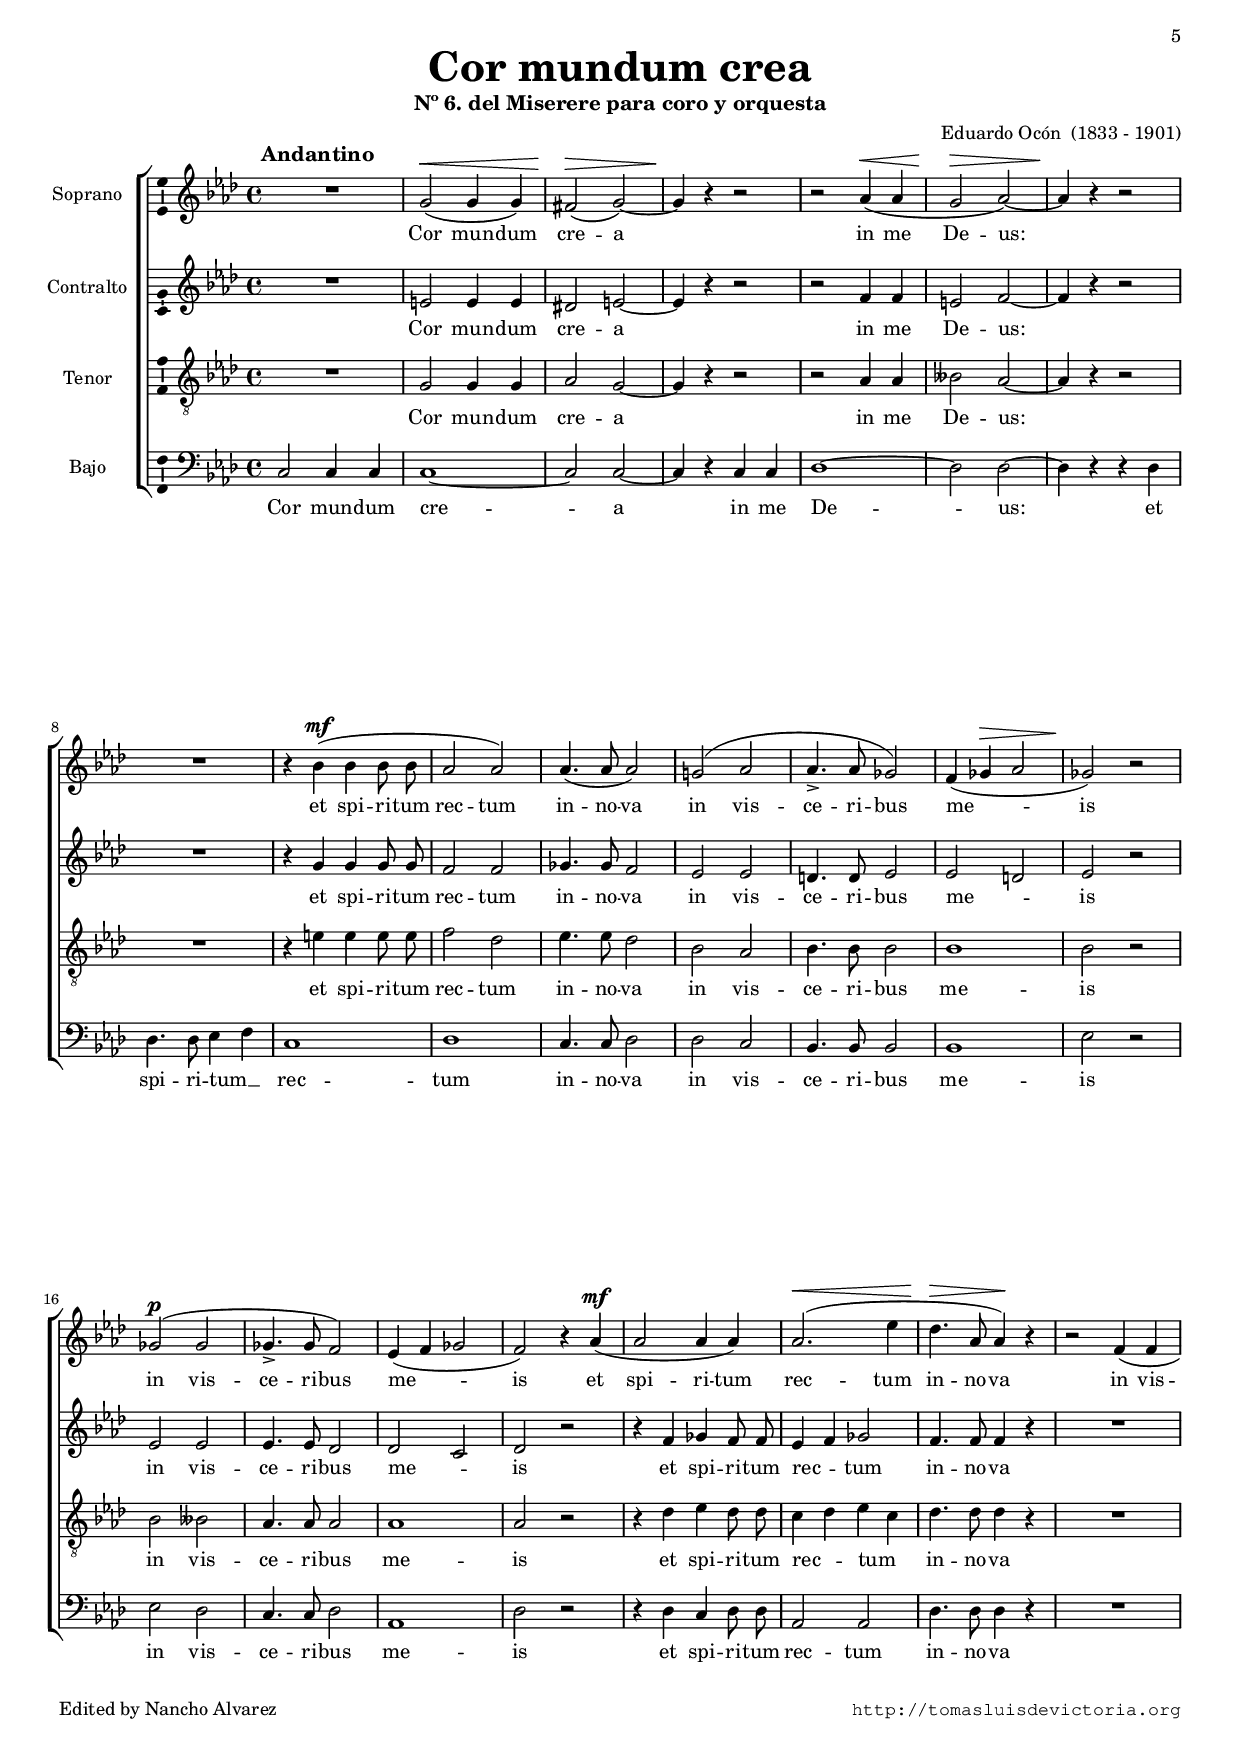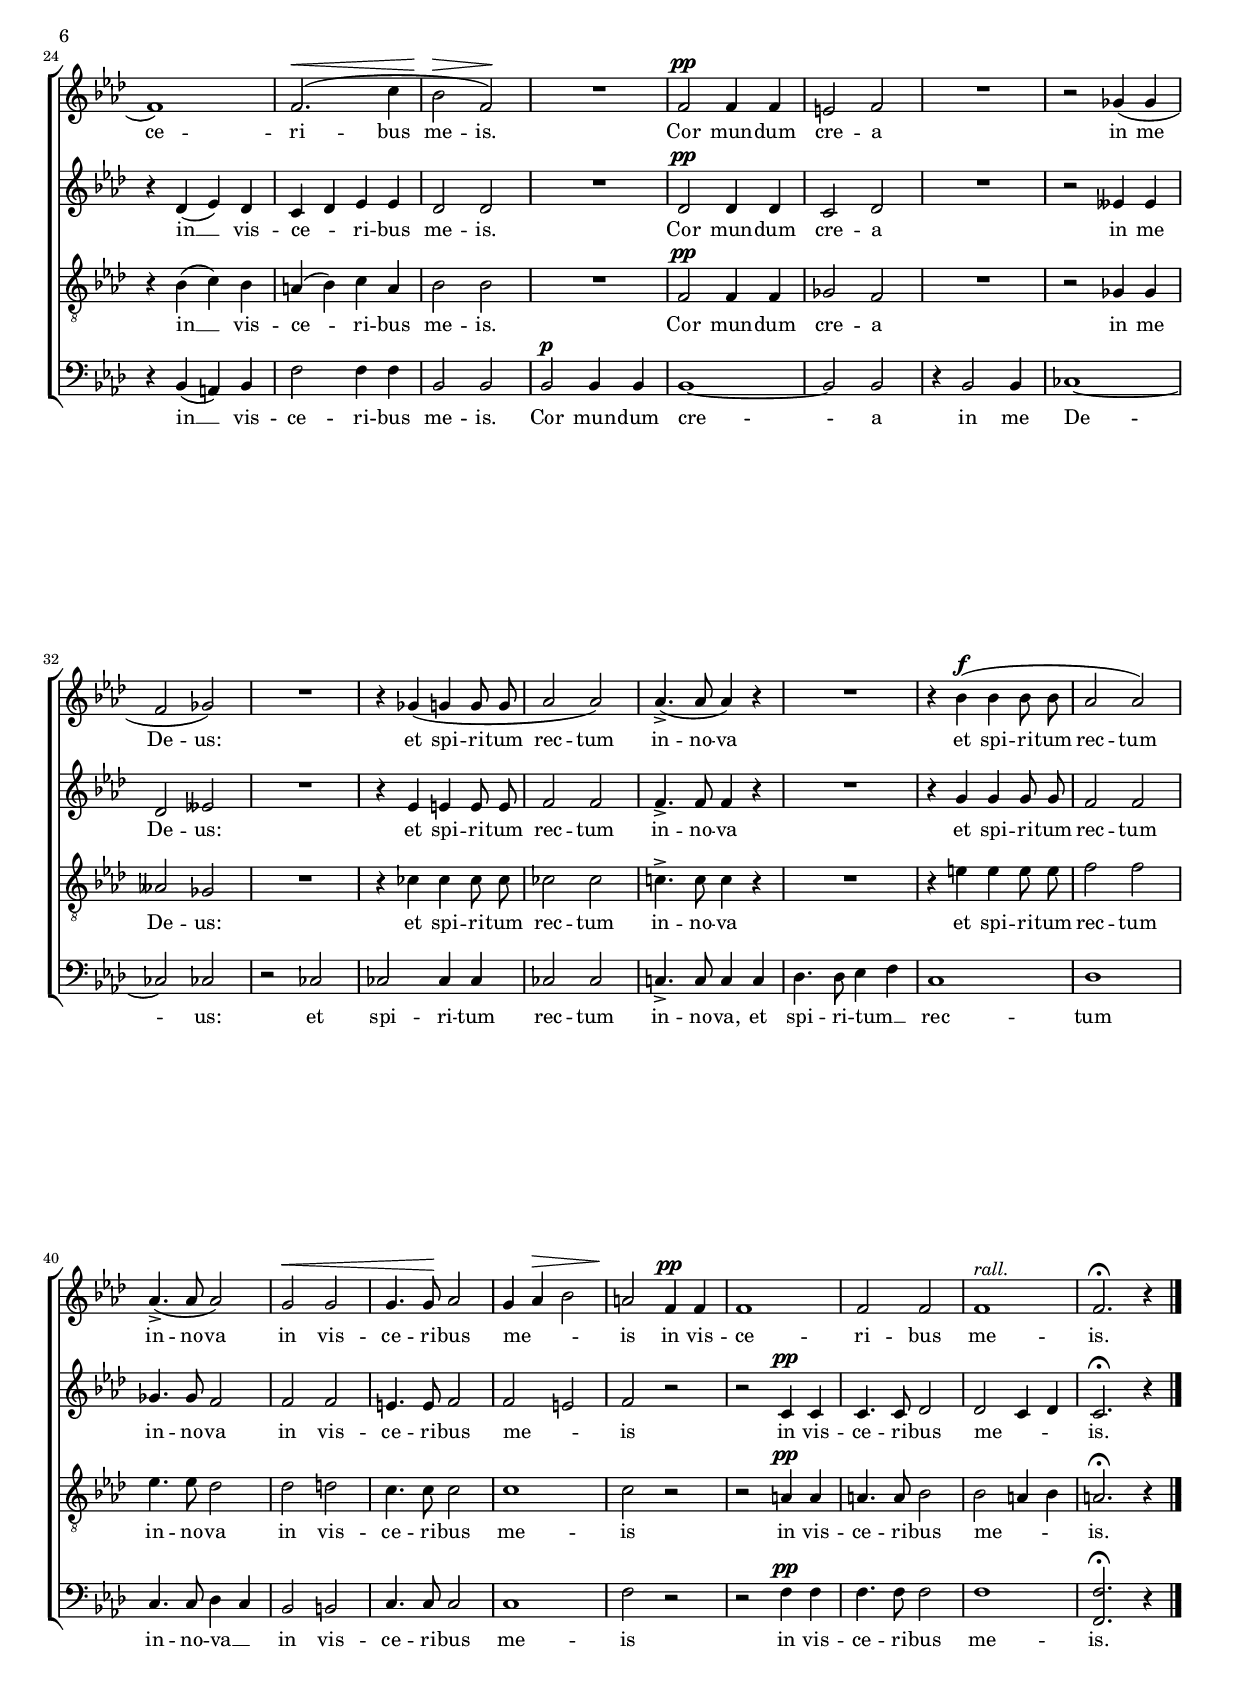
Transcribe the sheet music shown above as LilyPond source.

\version "2.11.34"

#(set-default-paper-size "a4")
#(set-global-staff-size 16)
#(ly:set-option 'point-and-click #f)

ss=\once \set suggestAccidentals = ##t


\header {
	title=\markup{\bigger \bigger \bigger "Cor mundum crea"}
	subtitle="Nº 6. del Miserere para coro y orquesta"
	composer="Eduardo Ocón  (1833 - 1901)"
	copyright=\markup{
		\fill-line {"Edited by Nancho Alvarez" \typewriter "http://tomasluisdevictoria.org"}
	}
%	tagline=""
}

global={\key aes \major \time 4/4 \skip 1*48 \bar "|." }


cantus={\dynamicUp
	\once \override TextScript #'X-offset = #-2
	\once \override TextScript #'padding = #2
	s4*0^\markup{\bold \bigger "Andantino"}
	R1*4/4 |
	g'2(\< g'4 g') | 
	fis'2\!\>( g') ~ | \once \set hairpinToBarline = ##f
	g'4\! r r2 |
%5
	r aes'4(\< aes' |
	g'2\!\> aes') ~ | \once \set hairpinToBarline = ##f
	aes'4\! r r2 |
	R1*4/4 |
	r4 bes'^\mf( bes' bes'8 bes' |
%10
	aes'2 aes') |
	aes'4.( aes'8 aes'2) | \slurUp
	g'!( aes' |
	aes'4.-> aes'8 ges'2) | \slurNeutral
	f'4( ges'\> aes'2 | \once \set hairpinToBarline = ##f
%15
	ges')\! r |
	\slurUp
	ges'(^\p ges' |
	ges'4.-> ges'8 f'2) | \slurNeutral
	ees'4( f' ges'2 |
	f') r4 aes'^\mf( |
%20
	aes'2 aes'4 aes') |
	aes'2.(\< ees''4 |
	des''4.\!\> aes'8 aes'4)\! r |
	r2 f'4( f' |
	f'1) |
%25
	f'2.(\< c''4 |
	bes'2\!\> f')\! |
	R1*4/4 |
	f'2^\pp f'4 f' |
	e'2 f' |
%30
	R1*4/4 |
	r2 ges'4( ges' |
	f'2 ges') |
	R1*4/4 |
	r4 ges'( g' g'8 g' |
%35
	aes'2 aes') |
	aes'4.->( aes'8 aes'4) r |
	R1*4/4 |
	r4 bes'(^\f bes' bes'8 bes' |
	aes'2 aes') |
%40
	aes'4.(-> aes'8 aes'2) |
	g'\< g' |
	g'4. g'8\! aes'2 |
	g'4 aes'\> bes'2 |
	a'\! f'4^\pp f' |
%45
	f'1 |
	f'2 f' |
	f'1^\markup{\italic "rall."} |
	f'2.^\fermata r4 
}

altus={
	R1*4/4 |
	e'2 e'4 e' |
	dis'2 e' ~ |
	e'4 r r2 |
%5
	r f'4 f' |
	e'2 f' ~ |
	f'4 r r2 |
	R1*4/4 |
	r4 g' g' g'8 g' |
%10
	f'2 f' |
	ges'4. ges'8 f'2 |
	ees' ees' |
	d'4. d'8 ees'2 |
	ees' d' |
%15
	ees' r |
	ees' ees' |
	ees'4. ees'8 des'2 |
	des' c' |
	des' r |
%20
	r4 f' ges' f'8 f' |
	ees'4 f' ges'2 |
	f'4. f'8 f'4 r |
	R1*4/4 |
	r4 des'( ees') des' |
%25
	c' des' ees' ees' |
	des'2 des' |
	R1*4/4 |
	des'2^\pp des'4 des' |
	c'2 des' |
%30
	R1*4/4 |
	r2 eeses'4 eeses' |
	des'2 eeses' |
	R1*4/4 |
	r4 ees' e' e'8 e' |
%35
	f'2 f' |
	f'4.-> f'8 f'4 r |
	R1*4/4 |
	r4 g' g' g'8 g' |
	f'2 f' |
%40
	ges'4. ges'8 f'2 |
	f' f' |
	e'4. e'8 f'2 |
	f' e' |
	f' r |
%45
	r c'4^\pp c' |
	c'4. c'8 des'2 |
	des' c'4 des' |
	c'2.^\fermata r4
}

tenor={
	R1*4/4 |
	g2 g4 g |
	aes2 g ~ |
	g4 r r2 |
%5
	r aes4 aes |
	beses2 aes ~ |
	aes4 r r2 |
	R1*4/4 |
	r4 e' e' e'8 e' |
%10
	f'2 des' |
	ees'4. ees'8 des'2 |
	bes aes |
	bes4. bes8 bes2 |
	bes1 |
%15
	bes2 r |
	bes beses |
	aes4. aes8 aes2 |
	aes1 |
	aes2 r |
%20
	r4 des' ees' des'8 des' |
	c'4 des' ees' c' |
	des'4. des'8 des'4 r |
	R1*4/4 |
	r4 bes( c') bes |
%25
	a( bes) c' a |
	bes2 bes |
	R1*4/4 |
	f2^\pp f4 f |
	ges2 f |
%30
	R1*4/4 |
	r2 ges4 ges |
	aeses2 ges |
	R1*4/4 |
	r4 ces' ces' ces'8 ces' |
%35
	ces'2 ces' |
	c'!4.-> c'8 c'4 r |
	R1*4/4 |
	r4 e' e' e'8 e' |
	f'2 f' |
%40
	ees'4. ees'8 des'2 |
	des' d' |
	c'4. c'8 c'2 |
	c'1 |
	c'2 r |
%45
	r a4^\pp a |
	a4. a8 bes2 |
	bes a4 bes |
	a2.^\fermata r4
}

bassus={
	c2 c4 c |
	c1 ~ |
	c2 c ~ |
	c4 r c c |
%5
	des1 ~ |
	des2 des ~ |
	des4 r r des |
	des4. des8 ees4 f |
	c1 |
%10
	des |
	c4. c8 des2 |
	des c |
	bes,4. bes,8 bes,2 |
	bes,1 |
%15
	ees2 r |
	ees des |
	c4. c8 des2 |
	aes,1 |
	des2 r |
%20
	r4 des c des8 des |
	aes,2 aes, |
	des4. des8 des4 r |
	R1*4/4 |
	r4 bes,( a,) bes, |
%25
	f2 f4 f |
	bes,2 bes, |
	bes,^\p bes,4 bes, |
	bes,1 ~ |
	bes,2 bes, |
%30
	r4 bes,2 bes,4 |
	ces1 ~ |
	ces!!2 ces |
	r ces |
	ces ces4 ces |
%35
	ces2 ces |
	c!4.-> c8 c4 c |
	des4. des8 ees4 f |
	c1 |
	des |
%40
	c4. c8 des4 c |
	bes,2 b, |
	c4. c8 c2 |
	c1 |
	f2 r |
%45
	r f4^\pp f |
	f4. f8 f2 |
	f1 |
	<f, f>2.^\fermata r4 
}


textocantus=\lyricmode{
Cor mun -- dum cre -- a _
in me De -- us: _
et spi -- ri -- tum rec -- tum in -- no -- va in vis -- ce -- ri -- bus me -- _ _ is
in vis -- ce -- ri -- bus me -- _ _ is
et spi -- ri -- tum rec -- tum in -- no -- va
in vis -- ce -- ri -- bus me -- is.
Cor mun -- dum cre -- a
in me De -- us:
et spi -- ri -- tum rec -- tum in -- no -- va
et spi -- ri -- tum rec -- tum in -- no -- va in vis -- ce -- ri -- bus me -- _ _ is
in vis -- ce -- ri -- bus me -- is.
}

textoaltus=\lyricmode{
Cor mun -- dum cre -- a _
in me De -- us: _
et spi -- ri -- tum rec -- tum in -- no -- va in vis -- ce -- ri -- bus me -- _ is
in vis -- ce -- ri -- bus me -- _ is
et spi -- ri -- tum rec -- _ tum in -- no -- va
in __ _ vis -- ce -- _ ri -- bus me -- is.
Cor mun -- dum cre -- a
in me De -- us:
et spi -- ri -- tum rec -- tum in -- no -- va
et spi -- ri -- tum 
rec -- tum in -- no -- va in vis -- ce -- ri -- bus me -- _ is
in vis -- ce -- ri -- bus me -- _ _ is.
}

textotenor=\lyricmode{
Cor mun -- dum cre -- a _
in me De -- us: _
et spi -- ri -- tum rec -- tum in -- no -- va in vis -- ce -- ri -- bus me -- is
in vis -- ce -- ri -- bus me -- is
et spi -- ri -- tum rec -- _ tum _ in -- no -- va
in __ _ vis -- ce -- _ ri -- bus me -- is.
Cor mun -- dum cre -- a
in me De -- us:
et spi -- ri -- tum rec -- tum in -- no -- va
et spi -- ri -- tum rec -- tum in -- no -- va in vis -- ce -- ri -- bus me -- is
in vis -- ce -- ri -- bus me -- _ _ is.
}

textobassus=\lyricmode{
Cor mun -- dum cre -- _ a _ in me De -- _ us: _
et spi -- ri -- tum __ _ rec -- tum in -- no -- va in vis -- ce -- ri -- bus me -- is
in vis -- ce -- ri -- bus me -- is
et spi -- ri -- tum rec -- tum in -- no -- va
in __ _ vis -- ce -- ri -- bus me -- is.
Cor mun -- dum cre -- _ a in me De -- _ us:
et spi -- ri -- tum rec -- tum in -- no -- va,
et spi -- ri -- tum __ _ rec -- tum in -- no -- va __ _ in vis -- ce -- ri -- bus me -- is
in vis -- ce -- ri -- bus me -- is.
}



\score {
\new ChoirStaff<<

	\new Staff <<\global
	\new Voice="v1" {
		\set Staff.instrumentName="Soprano " 
		\clef "treble"
		\cantus }
	\new Lyrics \lyricsto "v1" {\textocantus }
	>>

	
	\new Staff << \global
	\new Voice="v2" {
		\set Staff.instrumentName="Contralto "
		\clef "treble" 
		\altus}
	\new Lyrics \lyricsto "v2" {\textoaltus }
	>>

	
	\new Staff <<\global
	\new Voice="v3" {
		\set Staff.instrumentName="Tenor "
		\clef "G_8"
		\tenor }
	\new Lyrics \lyricsto "v3" {\textotenor }
	>>
	

	\new Staff <<\global
	\new Voice="v4" {
		\set Staff.instrumentName="Bajo "
		\clef "bass" 
		\bassus }
	\new Lyrics \lyricsto "v4" {\textobassus}
	>>
	
>>

\layout{ 
	%\context {\Lyrics \override VerticalAxisGroup #'minimum-Y-extent = #'(-0 . 0) }
	\context {\Score \override BarNumber #'padding = #2 	
			skipBars = ##t
	}
	%\context {\Lyrics \override LyricText #'font-size = #2 }
	\context {\Voice melismaBusyProperties = #'() 
			autoBeaming = ##f
	}
	\context { \RemoveEmptyStaffContext }
	\context {\Staff \consists Ambitus_engraver 
			\override LigatureBracket #'padding = #1
			extraNatural = ##f
	}
}

%\midi {}

}


\paper{
	system-count=6
	line-width=19.0\cm
	ragged-last-bottom = ##f
	%between-system-padding=0.1\cm
	print-first-page-number = ##t
	first-page-number = 5
}
